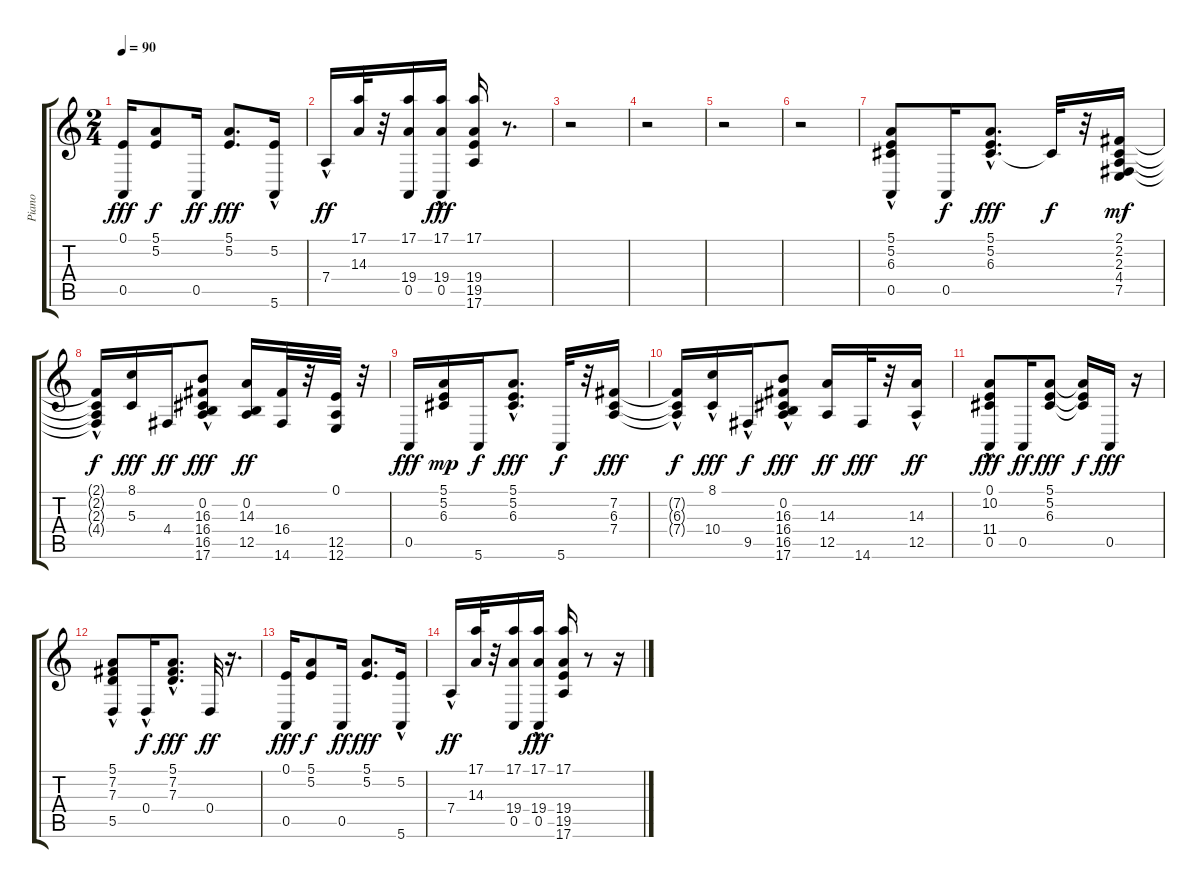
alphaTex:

\track ("Piano   " "Piano   ") {instrument brightacousticpiano}
\staff {score tabs}
\tuning (E4 B3 G3 D3 A2 E2) {hide}
\ts (2 4)
\tempo 90
\clef g2
\ks c
(0.1 0.5).16{dy fff} (5.1 5.2).8{dy f} 0.5.16{dy ff} (5.1 5.2).8{d dy fff} (5.2 5.6{hac}).16 |
7.4{hac}.16{dy ff} (17.1 14.3).32 r.32 (17.1 19.4 0.5).16 (17.1 19.4 0.5{hac}).16{dy fff} (17.1 19.4 19.5 17.6).16 r.8{d} |
r.2 |
r.2 |
r.2 |
r.2 |
(5.1 5.2 6.3 0.5{hac}).8 0.5.16{dy f} (5.1{hac} 5.2 6.3{hac}).8{d dy fff} 6.3{t}.32{dy f} r.32 (2.1 2.2 2.3 4.4 7.5).16{dy mf} |
(2.1{t} 2.2{t} 2.3{hac t} 4.4{hac t}).16{dy f} (8.1 5.3).16{dy fff} 4.4.16{dy ff} (0.2 16.3 16.4{hac} 16.5{hac} 17.6).8{dy fff} (0.2 14.3 12.5).16{dy ff} (16.4 14.6).32 r.32 (0.1 12.5 12.6).32 r.32 |
0.5.16{dy fff} (5.1 5.2 6.3).16{dy mp} 5.6.16{dy f} (5.1{hac} 5.2 6.3{hac}).8{d dy fff} 5.6.32{dy f} r.32 (7.2 6.3 7.4).16{dy fff} |
(7.2{hac t} 6.3{hac t} 7.4{t}).16{dy f} (8.1{hac} 10.4).16{dy fff} 9.5{hac}.16{dy f} (0.2 16.3 16.4{hac} 16.5{hac} 17.6).8{dy fff} (14.3 12.5).16{dy ff} 14.6.32{dy fff} r.32 (14.3 12.5{hac}).16{dy ff} |
(0.1 10.2 11.4 0.5{hac}).8{dy fff} 0.5.16{dy ff} (5.1 5.2 6.3).8{dy fff} (5.1{t} 5.2{t} 6.3{t}).16{dy f} 0.5.16{dy fff} r.16 |
(5.1 7.2{hac} 7.3 5.5{hac}).8 0.4{hac}.16{dy f} (5.1 7.2 7.3{hac}).8{d dy fff} 0.4.32{dy ff} r.16{d} |
(0.1 0.5).16{dy fff} (5.1 5.2).8{dy f} 0.5.16{dy ff} (5.1 5.2).8{d dy fff} (5.2 5.6{hac}).16 |
7.4{hac}.16{dy ff} (17.1 14.3).32 r.32 (17.1 19.4 0.5).16 (17.1 19.4 0.5{hac}).16{dy fff} (17.1 19.4 19.5 17.6).16 r.8 r.16
